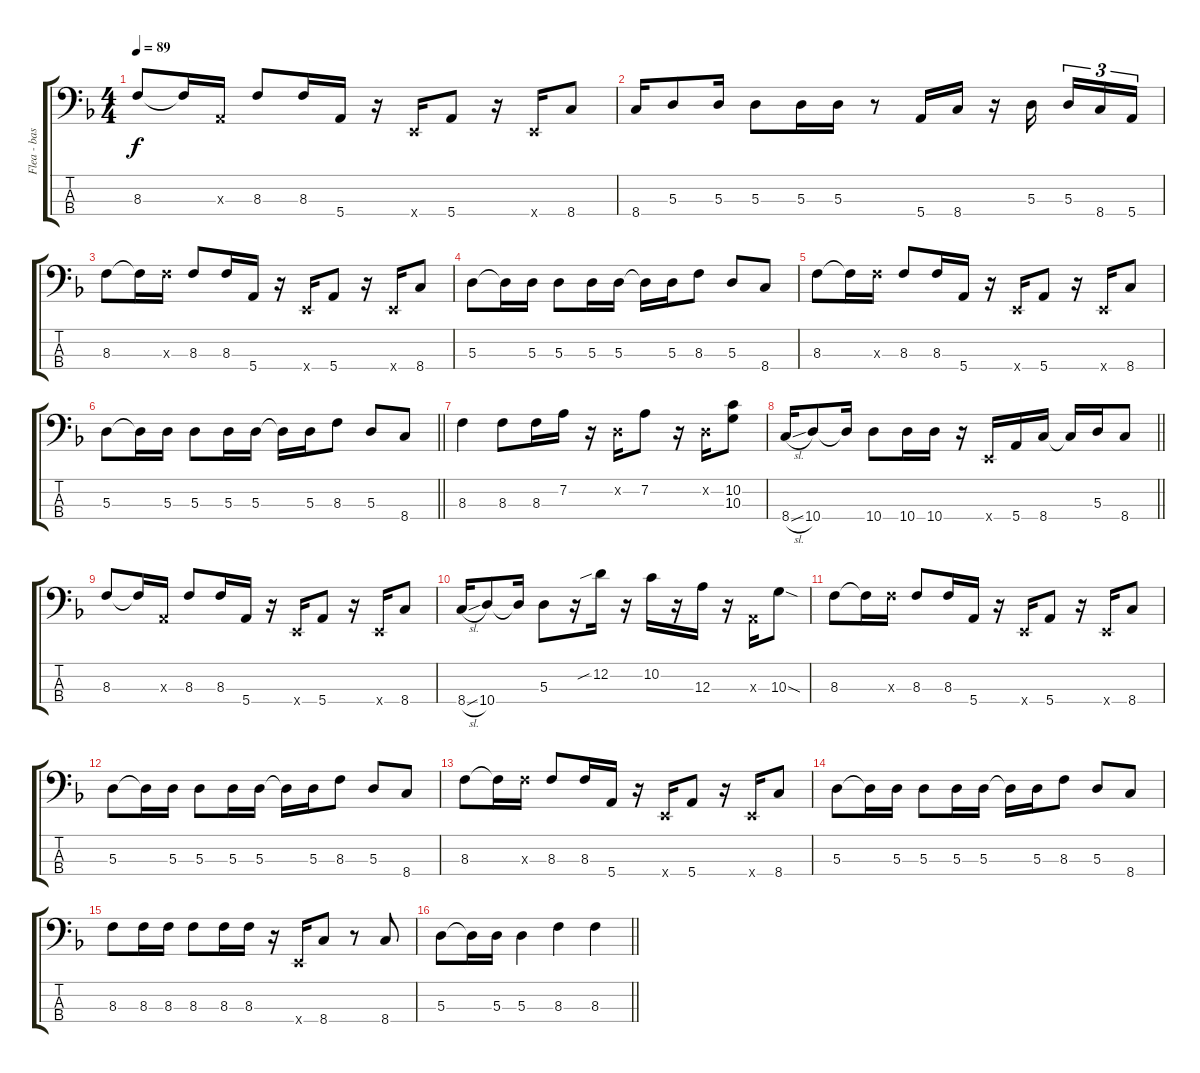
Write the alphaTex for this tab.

\track ("Flea - bass" "Flea - bas") {instrument electricbassfinger}
\staff {score tabs}
\tuning (G2 D2 A1 E1) {hide}
\ts (4 4)
\tempo 89
\clef f4
\ks f
8.3.8{dy f} 8.3{t}.16 0.3{x}.16 8.3.8 8.3.16 5.4.16 r.16 0.4{x}.16 5.4.8 r.16 0.4{x}.16 8.4.8 |
8.4.16 5.3.8 5.3.16 5.3.8 5.3.16 5.3.16 r.8 5.4.16 8.4.16 r.16 5.3.16{beam splitsecondary} 5.3.16{tu (3 2)} 8.4.16{tu (3 2)} 5.4.16{tu (3 2)} |
8.3.8 8.3{t}.16 8.3{x}.16 8.3.8 8.3.16 5.4.16 r.16 0.4{x}.16 5.4.8 r.16 0.4{x}.16 8.4.8 |
5.3.8 5.3{t}.16 5.3.16 5.3.8 5.3.16 5.3.16 5.3{t}.16 5.3.16 8.3.8 5.3.8 8.4.8 |
8.3.8 8.3{t}.16 8.3{x}.16 8.3.8 8.3.16 5.4.16 r.16 0.4{x}.16 5.4.8 r.16 0.4{x}.16 8.4.8 |
\barLineRight lightlight
5.3.8 5.3{t}.16 5.3.16 5.3.8 5.3.16 5.3.16 5.3{t}.16 5.3.16 8.3.8 5.3.8 8.4.8 |
8.3.4 8.3.8 8.3.16 7.2.16 r.16 0.2{x}.16 7.2.8 r.16 0.2{x}.16 (10.2 10.3).8 |
\barLineRight lightlight
8.4{sl}.16 10.4.8 10.4{t}.16 10.4.8 10.4.16 10.4.16 r.16 0.4{x}.16 5.4.16 8.4.16 8.4{t}.16 5.3.16 8.4.8 |
8.3.8 8.3{t}.16 0.3{x}.16 8.3.8 8.3.16 5.4.16 r.16 0.4{x}.16 5.4.8 r.16 0.4{x}.16 8.4.8 |
8.4{sl}.16 10.4.8 10.4{t}.16 5.3.8 r.16 12.2{sib}.16 r.16 10.2.16 r.16 12.3.16 r.16 0.3{x}.16 10.3{sod}.8 |
8.3.8 8.3{t}.16 8.3{x}.16 8.3.8 8.3.16 5.4.16 r.16 0.4{x}.16 5.4.8 r.16 0.4{x}.16 8.4.8 |
5.3.8 5.3{t}.16 5.3.16 5.3.8 5.3.16 5.3.16 5.3{t}.16 5.3.16 8.3.8 5.3.8 8.4.8 |
8.3.8 8.3{t}.16 8.3{x}.16 8.3.8 8.3.16 5.4.16 r.16 0.4{x}.16 5.4.8 r.16 0.4{x}.16 8.4.8 |
5.3.8 5.3{t}.16 5.3.16 5.3.8 5.3.16 5.3.16 5.3{t}.16 5.3.16 8.3.8 5.3.8 8.4.8 |
8.3.8 8.3.16 8.3.16 8.3.8 8.3.16 8.3.16 r.16 0.4{x}.16 8.4.8 r.8 8.4.8 |
\barLineRight lightlight
5.3.8 5.3{t}.16 5.3.16 5.3.4 8.3.4 8.3.4
